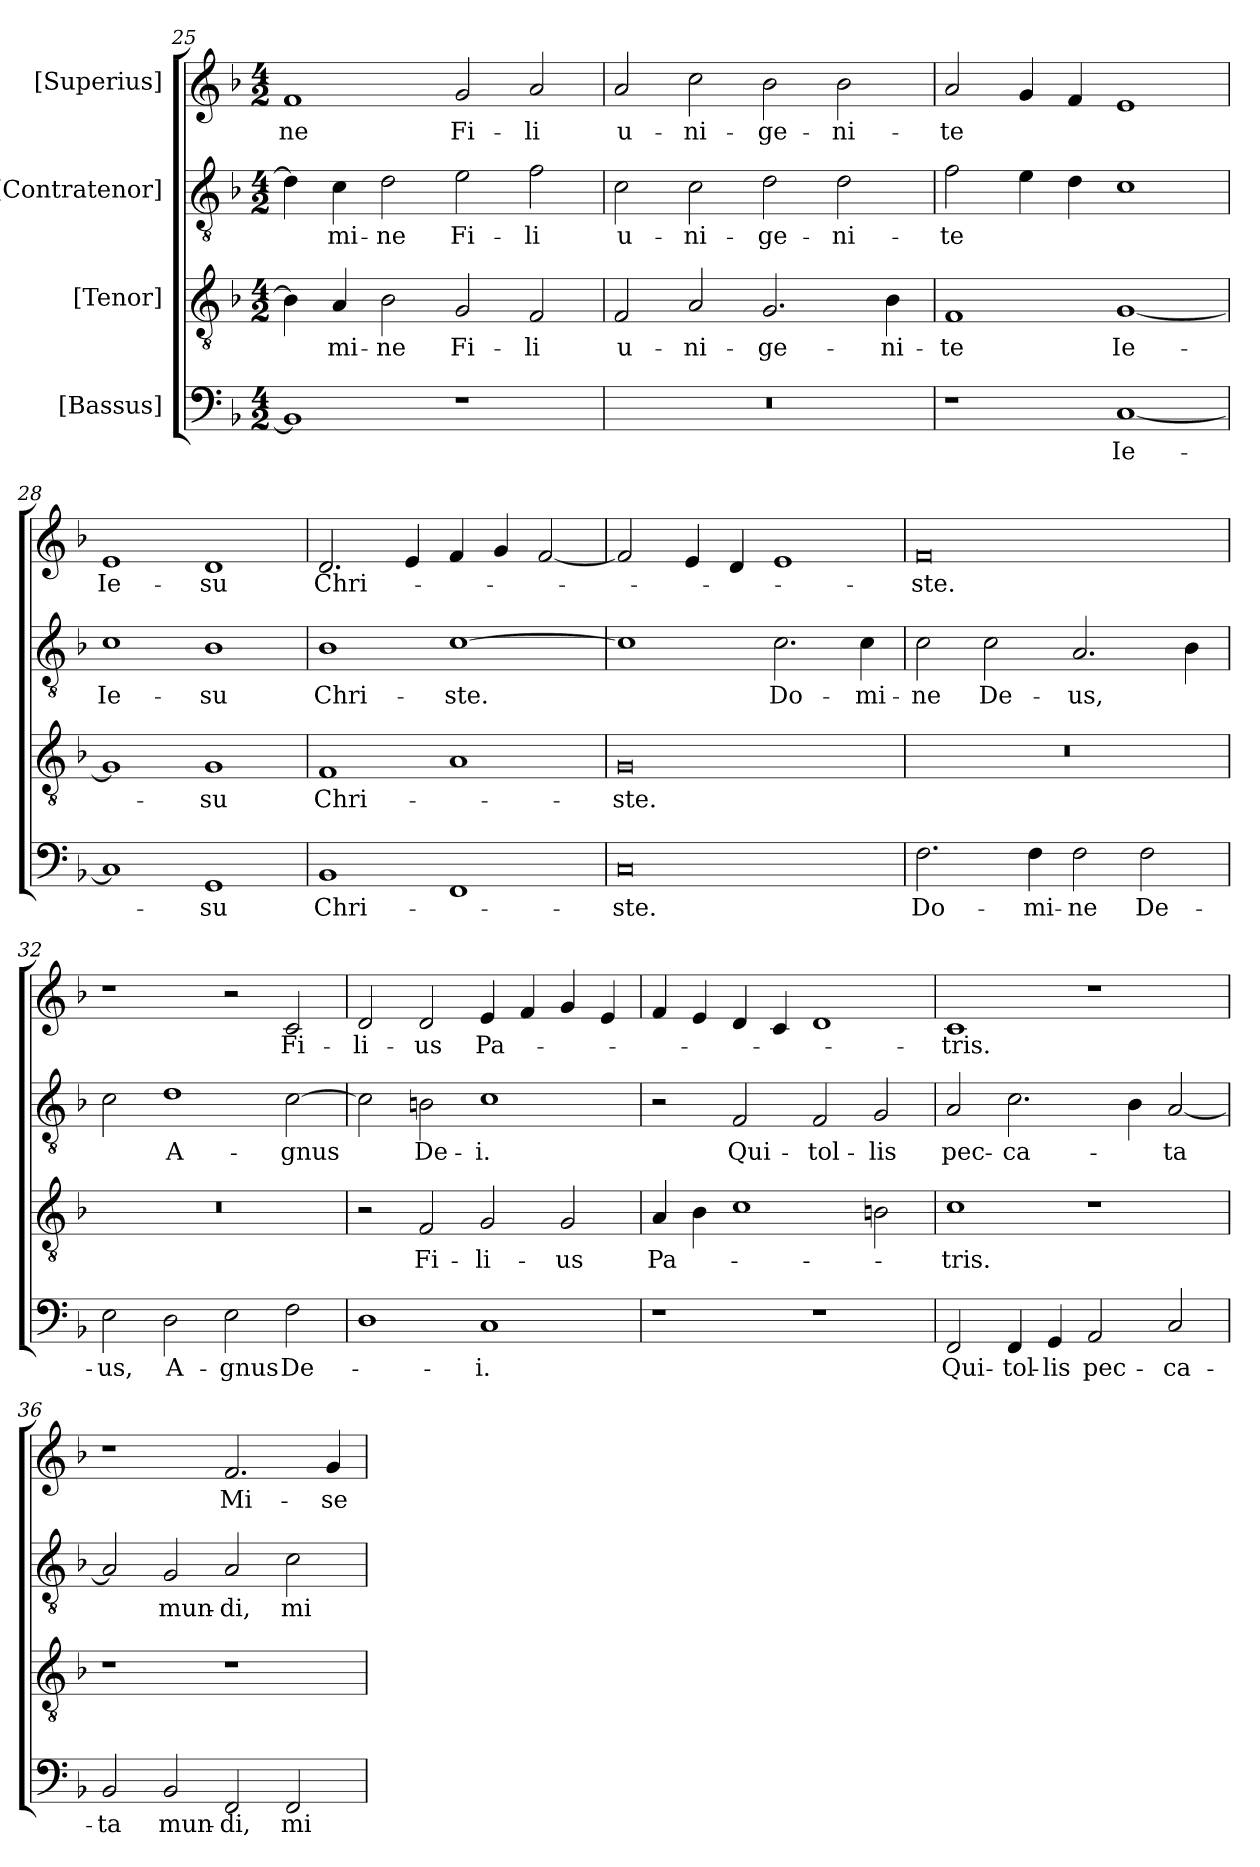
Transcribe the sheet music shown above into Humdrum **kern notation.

**kern	**text	**kern	**text	**kern	**text	**kern	**text
*part4	*part4	*part3	*part3	*part2	*part2	*part1	*part1
*staff4	*staff4	*staff3	*staff3	*staff2	*staff2	*staff1	*staff1
*I"[Bassus]	*	*I"[Tenor]	*	*I"[Contratenor]	*	*I"[Superius]	*
*clefF4	*	*clefGv2	*	*clefGv2	*	*clefG2	*
*k[b-]	*	*k[b-]	*	*k[b-]	*	*k[b-]	*
*M4/2	*	*M4/2	*	*M4/2	*	*M4/2	*
=25	=25	=25	=25	=25	=25	=25	=25
1BB-/]	.	4B-\]	.	4d\]	.	1f/	-ne
.	.	4A/	-mi-	4c\	-mi-	.	.
.	.	2B-\	-ne	2d\	-ne	.	.
1r	.	2G/	Fi-	2e\	Fi-	2g/	Fi-
.	.	2F/	-li	2f\	-li	2a/	-li
=26	=26	=26	=26	=26	=26	=26	=26
0r	.	2F/	u-	2c\	u-	2a/	u-
.	.	2A/	-ni-	2c\	-ni-	2cc\	-ni-
.	.	2.G/	-ge-	2d\	-ge-	2b-\	-ge-
.	.	.	.	2d\	-ni-	2b-\	-ni-
.	.	4B-\	-ni-	.	.	.	.
=27	=27	=27	=27	=27	=27	=27	=27
1r	.	1F/	-te	2f\	-te	2a/	-te
.	.	.	.	4e\	.	4g/	.
.	.	.	.	4d\	.	4f/	.
[1C/	Ie-	[1G/	Ie-	1c\	.	1e/	.
=28	=28	=28	=28	=28	=28	=28	=28
1C/]	.	1G/]	.	1c\	Ie-	1e/	Ie-
1GG/	-su	1G/	-su	1B-\	-su	1d/	-su
=29	=29	=29	=29	=29	=29	=29	=29
1BB-/	Chri-	1F/	Chri-	1B-\	Chri-	2.d/	Chri-
.	.	.	.	.	.	4e/	.
1FF/	.	1A/	.	[1c\	-ste.	4f/	.
.	.	.	.	.	.	4g/	.
.	.	.	.	.	.	[2f/	.
=30	=30	=30	=30	=30	=30	=30	=30
0C/	-ste.	0G/	-ste.	1c\]	.	2f/]	.
.	.	.	.	.	.	4e/	.
.	.	.	.	.	.	4d/	.
.	.	.	.	2.c\	Do-	1e/	.
.	.	.	.	4c\	-mi-	.	.
=31	=31	=31	=31	=31	=31	=31	=31
2.F\	Do-	0r	.	2c\	-ne	0f/	-ste.
.	.	.	.	2c\	De-	.	.
4F\	-mi-	.	.	.	.	.	.
2F\	-ne	.	.	2.A/	-us,	.	.
2F\	De-	.	.	.	.	.	.
.	.	.	.	4B-\	.	.	.
=32	=32	=32	=32	=32	=32	=32	=32
2E\	-us,	0r	.	2c\	.	1r	.
2D\	A-	.	.	1d\	A-	.	.
2E\	-gnus	.	.	.	.	2r	.
2F\	De-	.	.	[2c\	-gnus	2c/	Fi-
=33	=33	=33	=33	=33	=33	=33	=33
1D\	.	2r	.	2c\]	.	2d/	-li-
.	.	2F/	Fi-	2Bn\	De-	2d/	-us
1C/	-i.	2G/	-li-	1c\	-i.	4e/	Pa-
.	.	.	.	.	.	4f/	.
.	.	2G/	-us	.	.	4g/	.
.	.	.	.	.	.	4e/	.
=34	=34	=34	=34	=34	=34	=34	=34
1r	.	4A/	Pa-	2r	.	4f/	.
.	.	4B-\	.	.	.	4e/	.
.	.	1c\	.	2F/	Qui-	4d/	.
.	.	.	.	.	.	4c/	.
1r	.	.	.	2F/	tol-	1d/	.
.	.	2Bn\	.	2G/	-lis	.	.
=35	=35	=35	=35	=35	=35	=35	=35
2FF/	Qui-	1c\	-tris.	2A/	pec-	1c/	-tris.
4FF/	tol-	.	.	2.c\	-ca-	.	.
4GG/	-lis	.	.	.	.	.	.
2AA/	pec-	1r	.	.	.	1r	.
.	.	.	.	4B-\	.	.	.
2C/	-ca-	.	.	[2A/	-ta	.	.
=36	=36	=36	=36	=36	=36	=36	=36
2BB-/	-ta	1r	.	2A/]	.	1r	.
2BB-/	mun-	.	.	2G/	mun-	.	.
2FF/	-di,	1r	.	2A/	-di,	2.f/	Mi-
2FF/	mi-	.	.	2c\	mi-	.	.
.	.	.	.	.	.	4g/	-se-
=	=	=	=	=	=	=	=
*-	*-	*-	*-	*-	*-	*-	*-
